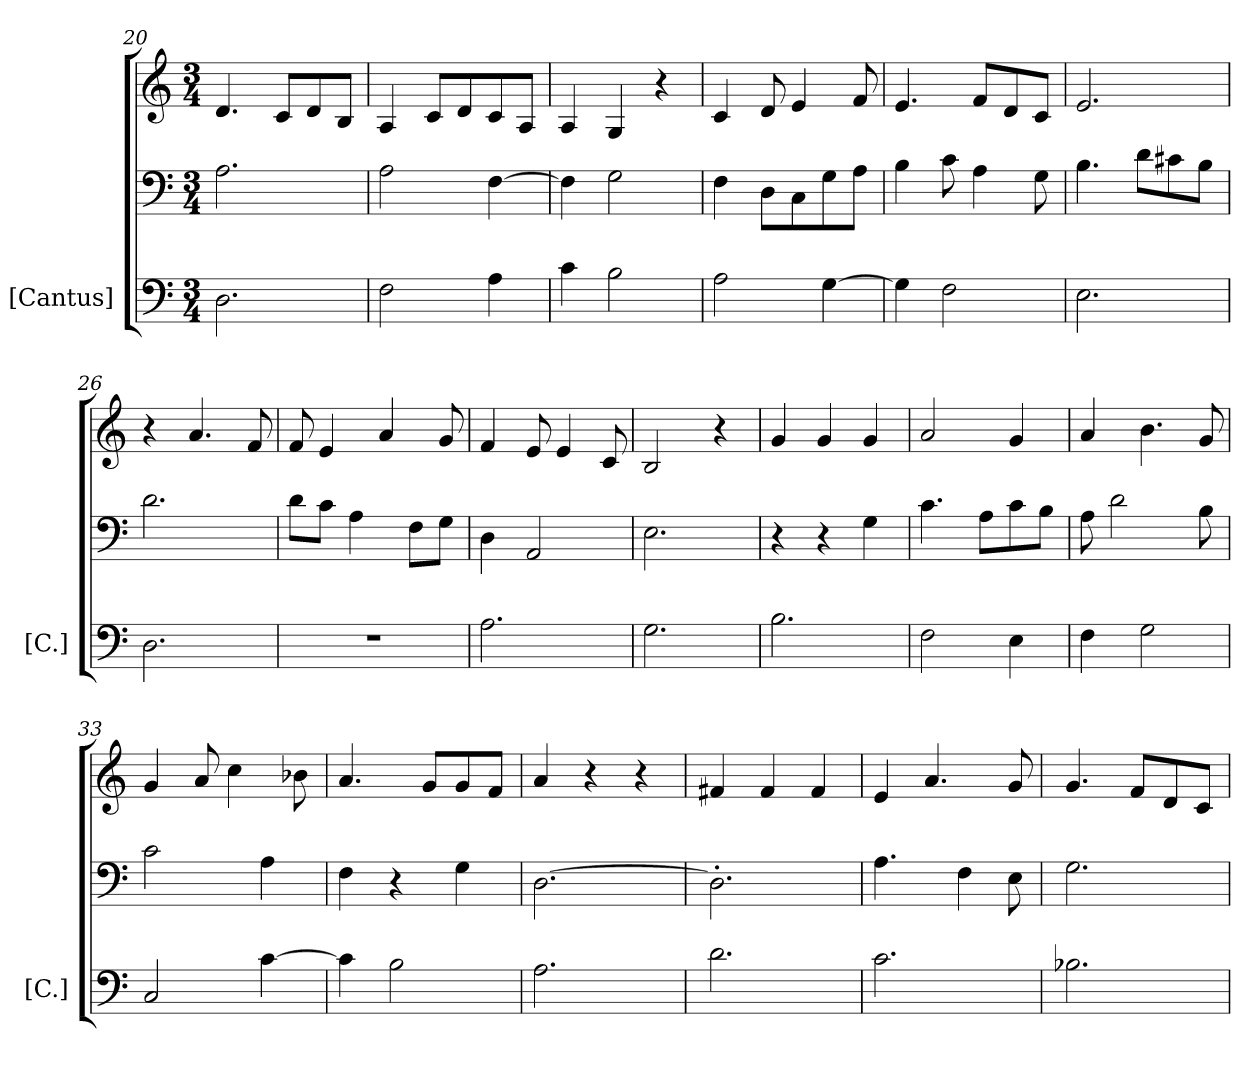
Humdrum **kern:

**kern	**kern	**kern
*part1	*part1	*part1
*staff3	*staff2	*staff1
*I"[Cantus]	*	*
*I'[C.]	*	*
*clefF4	*clefF4	*clefG2
*ITrd7c12	*ITrd7c12	*
*k[]	*k[]	*k[]
*M3/4	*M3/4	*M3/4
=20	=20	=20
2.DD\	2.AA\	4.d/
.	.	8c/L
.	.	8d/
.	.	8B/J
=21	=21	=21
2FF\	2AA\	4A/
.	.	8c/L
.	.	8d/
4AA\	[4FF\	8c/
.	.	8A/J
=22	=22	=22
4C\	4FF\]	4A/
2BB\	2GG\	4G/
.	.	4r
=23	=23	=23
2AA\	4FF\	4c/
.	8DD\L	8d/
.	8CC\	4e/
[4GG\	8GG\	.
.	8AA\J	8f/
=24	=24	=24
4GG\]	4BB\	4.e/
2FF\	8C\	.
.	4AA\	8f/L
.	.	8d/
.	8GG\	8c/J
=25	=25	=25
2.EE\	4.BB\	2.e/
.	8D\L	.
.	8C#X\	.
.	8BB\J	.
=26	=26	=26
2.DD\	2.D\	4r
.	.	4.a/
.	.	8f/
=27	=27	=27
2.r	8D\L	8f/
.	8C\J	4e/
.	4AA\	.
.	.	4a/
.	8FF\L	.
.	8GG\J	8g/
=28	=28	=28
2.AA\	4DD\	4f/
.	2AAA/	8e/
.	.	4e/
.	.	8c/
=29	=29	=29
2.GG\	2.EE\	2B/
.	.	4r
=30	=30	=30
2.BB\	4r	4g/
.	4r	4g/
.	4GG\	4g/
=31	=31	=31
2FF\	4.C\	2a/
.	8AA\L	.
4EE\	8C\	4g/
.	8BB\J	.
=32	=32	=32
4FF\	8AA\	4a/
.	2D\	.
2GG\	.	4.b\
.	8BB\	8g/
=33	=33	=33
2CC/	2C\	4g/
.	.	8a/
.	.	4cc\
[4C\	4AA\	.
.	.	8b-X\
=34	=34	=34
4C\]	4FF\	4.a/
2BB\	4r	.
.	.	8g/L
.	4GG\	8g/
.	.	8f/J
=35	=35	=35
2.AA\	[2.DD\	4a/
.	.	4r
.	.	4r
=36	=36	=36
2.D\	2.DD'\]	4f#X/
.	.	4f#/
.	.	4f#/
=37	=37	=37
2.C\	4.AA\	4e/
.	.	4.a/
.	4FF\	.
.	8EE\	8g/
=38	=38	=38
2.BB-X\	2.GG\	4.g/
.	.	8f/L
.	.	8d/
.	.	8c/J
=	=	=
*-	*-	*-
